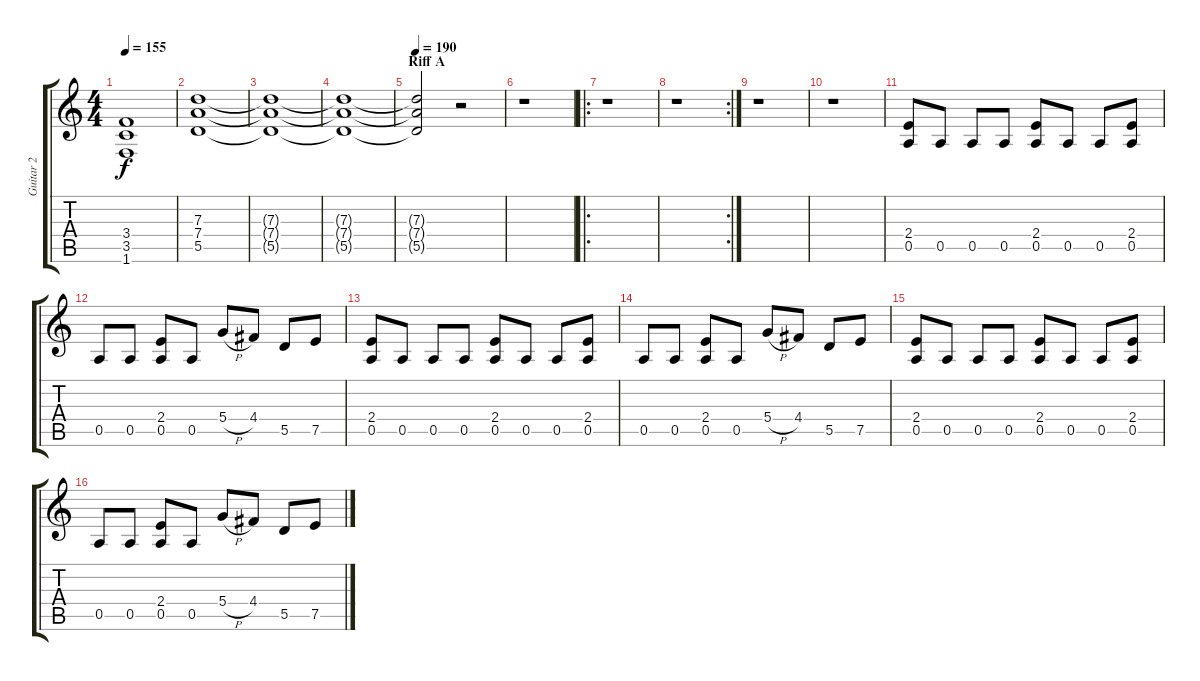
\track ("Guitar 2" "Guitar 2") {instrument overdrivenguitar}
\staff {score tabs}
\tuning (E4 B3 G3 D3 A2 E2) {hide}
\ts (4 4)
\tempo 155
\clef g2
\ks c
(3.4 3.5 1.6).1{dy f} |
(7.3 7.4 5.5).1 |
(7.3{t} 7.4{t} 5.5{t}).1 |
(7.3{t} 7.4{t} 5.5{t}).1{volume 0} |
\section ("" "Riff A")
\tempo 190
(7.3{t} 7.4{t} 5.5{t}).2 r.2 |
r.1 |
\ro
r.1 |
\rc 2
r.1 |
r.1 |
r.1 |
(2.4 0.5).8{volume 11} 0.5.8 0.5.8 0.5.8 (2.4 0.5).8 0.5.8 0.5.8 (2.4 0.5).8 |
0.5.8 0.5.8 (2.4 0.5).8 0.5.8 5.4{h}.8 4.4.8 5.5.8 7.5.8 |
(2.4 0.5).8 0.5.8 0.5.8 0.5.8 (2.4 0.5).8 0.5.8 0.5.8 (2.4 0.5).8 |
0.5.8 0.5.8 (2.4 0.5).8 0.5.8 5.4{h}.8 4.4.8 5.5.8 7.5.8 |
(2.4 0.5).8 0.5.8 0.5.8 0.5.8 (2.4 0.5).8 0.5.8 0.5.8 (2.4 0.5).8 |
0.5.8 0.5.8 (2.4 0.5).8 0.5.8 5.4{h}.8 4.4.8 5.5.8 7.5.8
